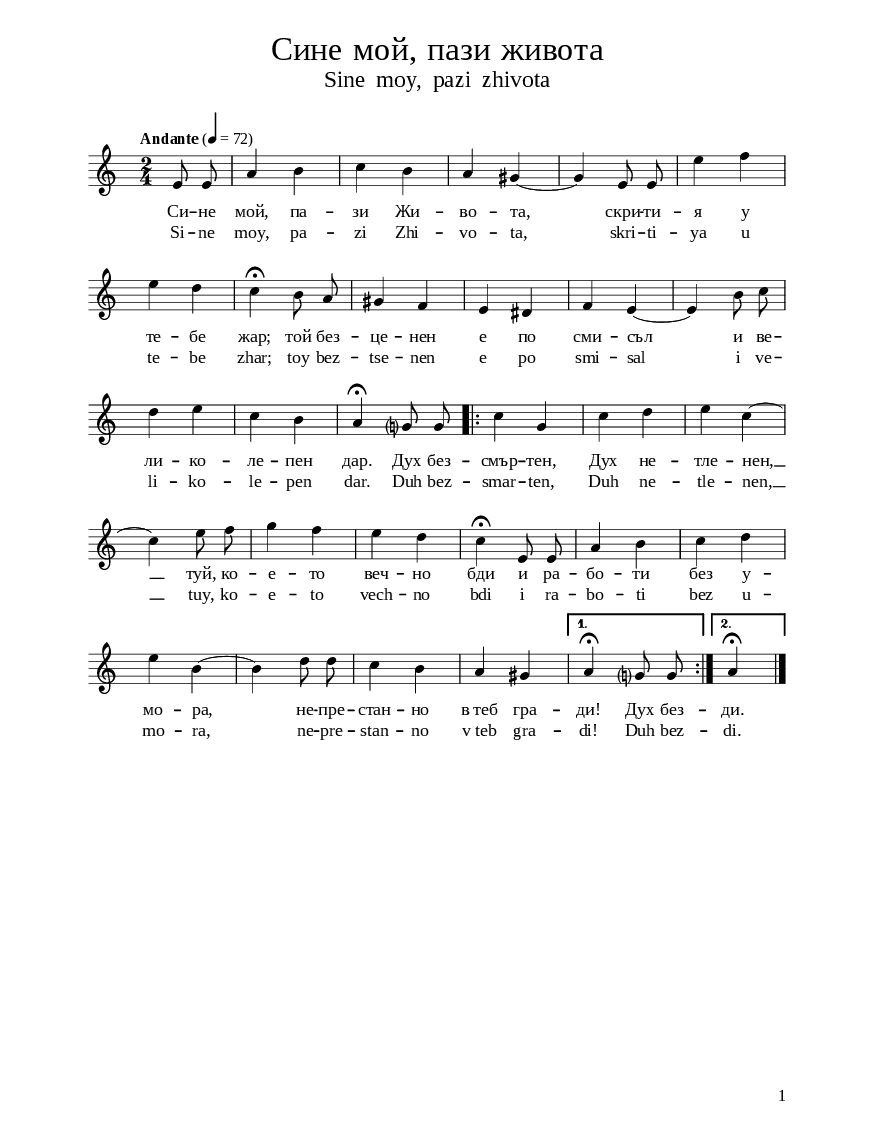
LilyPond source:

\version "2.18.2"

\paper {
  #(set-paper-size "a5")
}

\bookpart {
\paper {
  print-all-headers = ##t
  print-page-number = ##t
  print-first-page-number = ##t

  % put page numbers on the bottom
  oddHeaderMarkup = \markup ""
  evenHeaderMarkup = \markup ""
  oddFooterMarkup = \markup
    \fill-line {
      ""
      \on-the-fly #print-page-number-check-first \fromproperty #'page:page-number-string
    }
  evenFooterMarkup = \markup
    \fill-line {
      \on-the-fly #print-page-number-check-first \fromproperty #'page:page-number-string
      ""
    }

  left-margin = 1.5\cm
  right-margin = 1.5\cm
  top-margin = 1.6\cm
  bottom-margin = 1.2\cm
  ragged-bottom = ##t % do not spread the staves to fill the whole vertical space

  % change lyrics and titles font (affects notes also)
  fonts =
    #(make-pango-font-tree
     "Times New Roman"
     "DejaVu Sans"
     "DejaVu Sans Mono"
     (/ (* staff-height pt) 3.6))

  % change distance between staves
  system-system-spacing =
    #'((basic-distance . 12)
       (minimum-distance . 6)
       (padding . 1)
       (stretchability . 12))
}

\header {
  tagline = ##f
}

\score{
  \layout { 
    indent = 0.0\cm % remove first line indentation
    %ragged-last = ##t % do not spread last line to fill the whole space
    \context {
      \Score
      \omit BarNumber %remove bar numbers
    } % context

    \context { % change staff size
      \Staff
      fontSize = #+0 % affects notes size only
      \override StaffSymbol #'staff-space = #(magstep -3)
      \override StaffSymbol #'thickness = #0.5
      \override BarLine #'hair-thickness = #1
      %\override StaffSymbol #'ledger-line-thickness = #'(0 . 0)
    }

    \context { % adjust space between staff and lyrics and between the two lyric lines
      \Lyrics
      \override VerticalAxisGroup.nonstaff-relatedstaff-spacing = #'((basic-distance . 4.5))
      \override VerticalAxisGroup.nonstaff-nonstaff-spacing = #'((minimum-distance . 2))
    }
  } % layout

 \new Voice \absolute  {
    \clef treble
    \key a \minor
    \time 2/4 \tempo "Andante" 4 = 72
    \partial 4
    \autoBeamOff
 
    e'8 e'8 | a'4 b' | c''4 b' | a'4 gis' ~ | gis'4 e'8 e' | e''4 f'' \break | 

    e''4 d'' |  c''4 \fermata b'8 a' |  gis'4 f' | e'4 dis' |  f'4 e' ~ |  e'4 b'8 c'' \break |

    d''4 e'' |  c''4 b' | a'4 \fermata g'?8 g' \repeat volta 2 {   |  c''4 g' |  c''4 d'' | e''4 c'' ~ \break | 

    c''4 e''8 f'' | g''4 f'' | e''4 d'' | c''4 \fermata e'8 e' | a'4 b' | c''4 d'' \break |

    e''4 b' ~ | b'4 d''8 d'' c''4 b' | a'4 gis' |} \alternative { { a'4 \fermata g'?8 g'  } { a'4\fermata } } \bar "|."
  }
  
  \addlyrics {
    Си -- не мой, па -- зи Жи -- во -- та, скри -- ти -- я у
    те -- бе жар; той без -- це -- нен е по сми -- съл и ве -- 
    ли -- ко -- ле -- пен дар. Дух без -- смър -- тен, Дух не -- тле -- нен, __
    туй, ко -- е -- то веч -- но бди и ра -- бо -- ти без у --
    мо -- ра, не -- пре -- стан -- но в_теб гра -- ди! Дух без -- ди.  
  }

  \addlyrics {
    Si -- ne moy, pa -- zi Zhi -- vo -- ta, skri -- ti -- ya u
    te -- be zhar; toy bez -- tse -- nen e po smi -- sal i ve -- 
    li -- ko -- le -- pen dar. Duh bez -- smar -- ten, Duh ne -- tle -- nen, __
    tuy, ko -- e -- to vech -- no bdi i ra -- bo -- ti bez u --
    mo -- ra, ne -- pre -- stan -- no v_teb gra -- di! Duh bez -- di.  
  }

  
  \header {
    title = \markup \column \normal-text \fontsize #2.5 {
              \center-align
              \line { Сине мой, пази живота}
              \vspace #-0.6
              \center-align
              \line \fontsize #-3 { Sine moy, pazi zhivota }
              \vspace #-0.8
              \center-align
              \line \fontsize #-3 { " " }
            }
  }
  
  \midi{}

} % score

\pageBreak

\markup \fontsize #+2.5 {
    \hspace #1
    \override #'(baseline-skip . 2.4) % affects space between column lines
    \column {
      \line { 2. Ти си тоз живот реален, }
      
      

\line {   "   " синко, себе си познай! }

\line {   "   " Твойта сила е голяма, }

\line {   "   " дните твои нямат край. }

\line {   "   " Ти създаваш всеки подтик, }

\line {   "   " благородния стремеж,}

\line {   "   " идеалите високи}

\line {   "   " и красивия копнеж.}

\line {   "   " Ти създаваш всеки подтик,}

\line {   "   " благородния стремеж,}

\line {   "   " идеалите високи}

\line {   "   " и красивия копнеж.}

\line {   "   " }
\line {   3. Тази плът ти е одежда,}

\line {   "   " а земята — школен чин;}

\line {   "   " ти живееш и се учиш,}

\line {   "   " като малък Божи Син.}

\line {   "   " Дързост, мили мой животе,}

\line {   "   " с теб е Божата Любов!}

\line {   "   " Тя зове те все нагоре —}

\line {   "   " в съвършенство и Свят Нов.}

\line {   "   " Дързост, мили мой животе,}

\line {   "   " с теб е Божата Любов!}

\line {   "   " Тя зове те все нагоре —}

\line {   "   " в съвършенство и Свят Нов.}
    }

    \hspace #5
    \override #'(baseline-skip . 2.4)
    \column {
        \line { 2. Ti si toz zhivot realen, }
     \line {   "   " sinko, sebe si poznay! }

\line {   "   " Tvoyta sila e golyama, }

\line {   "   " dnite tvoi nyamat kray. }

\line {   "   " Ti sazdavash vseki podtik, }

\line {   "   " blagorodniya stremezh,}

\line {   "   " idealite visoki}

\line {   "   " i krasiviya kopnezh.}

\line {   "   " Ti sazdavash vseki podtik,}

\line {   "   " blagorodniya stremezh,}

\line {   "   " idealite visoki}

\line {   "   " i krasiviya kopnezh.}

\line {   "   " }
\line {   3. Tazi plat ti e odezhda,}

\line {   "   " a zemyata — shkolen chin;}

\line {   "   " ti zhiveesh i se uchish,}

\line {   "   " kato malak Bozhi Sin.}

\line {   "   " Darzost, mili moy zhivote,}

\line {   "   " s teb e Bozhata Lyubov!}

\line {   "   " Tya zove te vse nagore —}

\line {   "   " v savarshenstvo i Svyat Nov.}

\line {   "   " Darzost, mili moy zhivote,}

\line {   "   " s teb e Bozhata Lyubov!}

\line {   "   " Tya zove te vse nagore —}

\line {   "   " v savarshenstvo i Svyat Nov.}
    } %column
} % markup

\pageBreak

% include foreign translation(s) of the song
\version "2.18.2"

\markup \fill-line { \fontsize #6 "Mein Sohn, bewahre das Leben" }
\markup \null
\markup \null
\markup \fontsize #+2.5 {
    \hspace #10
    \override #'(baseline-skip . 2)
    \column {
     \line { " " }
    \line {  1. Mein Sohn, bewahre das Leben, }

\line { " "die in dir verborgene Glut -}

\line { " "Es ist seinem Sinn nach kostbar}

\line { " "und ein herrliches Geschenk! }

\line { " "Unsterblicher, unvergänglicher Geist -}

\line { " "der, der ewig wacht }

\line { " "und unermüdlich arbeitet,}

\line { " "unaufhörlich in dir erschafft.}
 \line { " " }
 
\line { 2. Du bist dieses wirkliche Leben; }

\line { " "Sohn; erkenne dich! }

\line { " "Deine Kraft ist groß,}

\line { " "deine Tage haben kein Ende. }

\line { " "Du erschaffst jeden Impuls, }

\line { " "das edle Streben, }

\line { " "die hohen Ideale }

\line { " "und die schöne Sehnsucht.}
 \line { " " }

\line { 3. Dieses Fleisch ist dein Gewand,}

\line { " "und die Erde eine Schulbank.}

\line { " "Du lebst und lernst, }
 
\line { " "wie ein kleiner Sohn Gottes. }

\line { " "Kühnheit, mein liebes Leben,}

\line { " "die göttliche Liebe ist mit dir! }

\line { " "Sie ruft dich immer nach oben -}

\line { " "in Vollkommenheit und in die neue Welt.}
   }
}


} % bookpart
